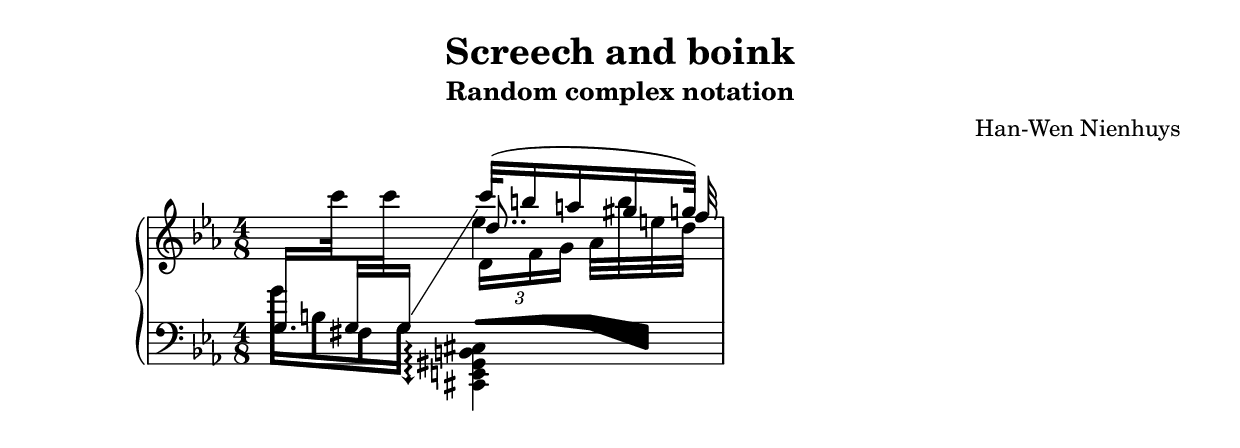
\version "2.6.0"
\header {
    title = "Screech and boink"
    subtitle = "Random complex notation"
    composer = "Han-Wen Nienhuys"
}

\score {
     \context PianoStaff <<
	\context Staff = "up" {
	    \time 4/8
	    \key c \minor


	    << {
		\revert Stem #'direction
		\change Staff = down
		\set subdivideBeams = ##t	     
		g16.[
		    \change Staff = up
		    c'''32 	\change Staff = down
		    g32 \change Staff = up
		    c'''32	\change Staff = down
		    g16]
		\change Staff = up
		\override Stem  #'direction = #1
		\set followVoice = ##t
		c'''32([ b''16 a''16 gis''16 g''32)]  } \\
	       { s4 \times 2/3 { d'16[ f' g'] } as'32[ b''32 e'' d''] } \\
	       { s4 \autoBeamOff d''8.. f''32  } \\
	       { s4 es''4 }
	   >>
	}

	\context Staff = "down" {
	    \clef bass
	    \key c \minor
	    \set subdivideBeams = ##f
	    \override Stem  #'french-beaming = ##t
	    \override Beam  #'thickness = #0.3
	    \override Stem  #'thickness = #4.0
	    g'16[ b16 fis16 g16]
	    << \makeClusters { 
		as16 <as b>
		<g b>
		<g cis>
	    } \\
	       {
		   \override Staff.Arpeggio  #'arpeggio-direction =#-1
		   <cis, e, gis, b, cis>4\arpeggio  }
	   >>
	}
    >>
    \midi { \tempo 8 = 60 }

    \layout {
	raggedright = ##t 

	\context {
	    \Staff
	    \consists Horizontal_bracket_engraver
	}
	
    }
}
